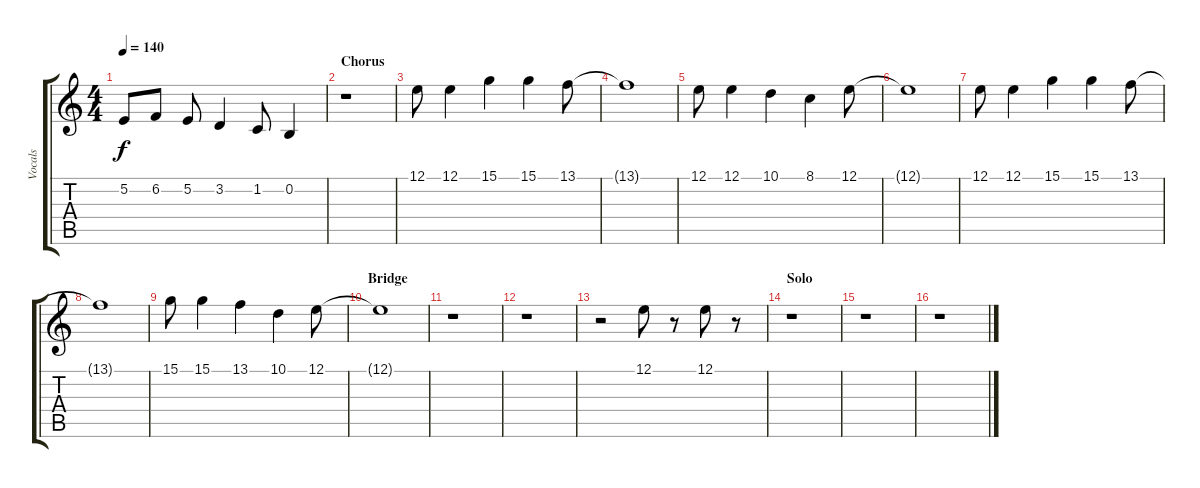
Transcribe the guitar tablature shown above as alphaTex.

\track ("Vocals" "Vocals") {instrument lead8bassandlead}
\staff {score tabs}
\tuning (E4 B3 G3 D3 A2 E2) {hide}
\ts (4 4)
\tempo 140
\clef g2
\ks c
5.2.8{dy f} 6.2.8 5.2.8 3.2.4 1.2.8 0.2.4 |
\section ("" "Chorus")
r.1 |
12.1.8 12.1.4 15.1.4 15.1.4 13.1.8 |
13.1{t}.1 |
12.1.8 12.1.4 10.1.4 8.1.4 12.1.8 |
12.1{t}.1 |
12.1.8 12.1.4 15.1.4 15.1.4 13.1.8 |
13.1{t}.1 |
15.1.8 15.1.4 13.1.4 10.1.4 12.1.8 |
\section ("" "Bridge")
12.1{t}.1 |
r.1 |
r.1 |
r.2 12.1.8 r.8 12.1.8 r.8 |
\section ("" "Solo")
r.1 |
r.1 |
r.1
